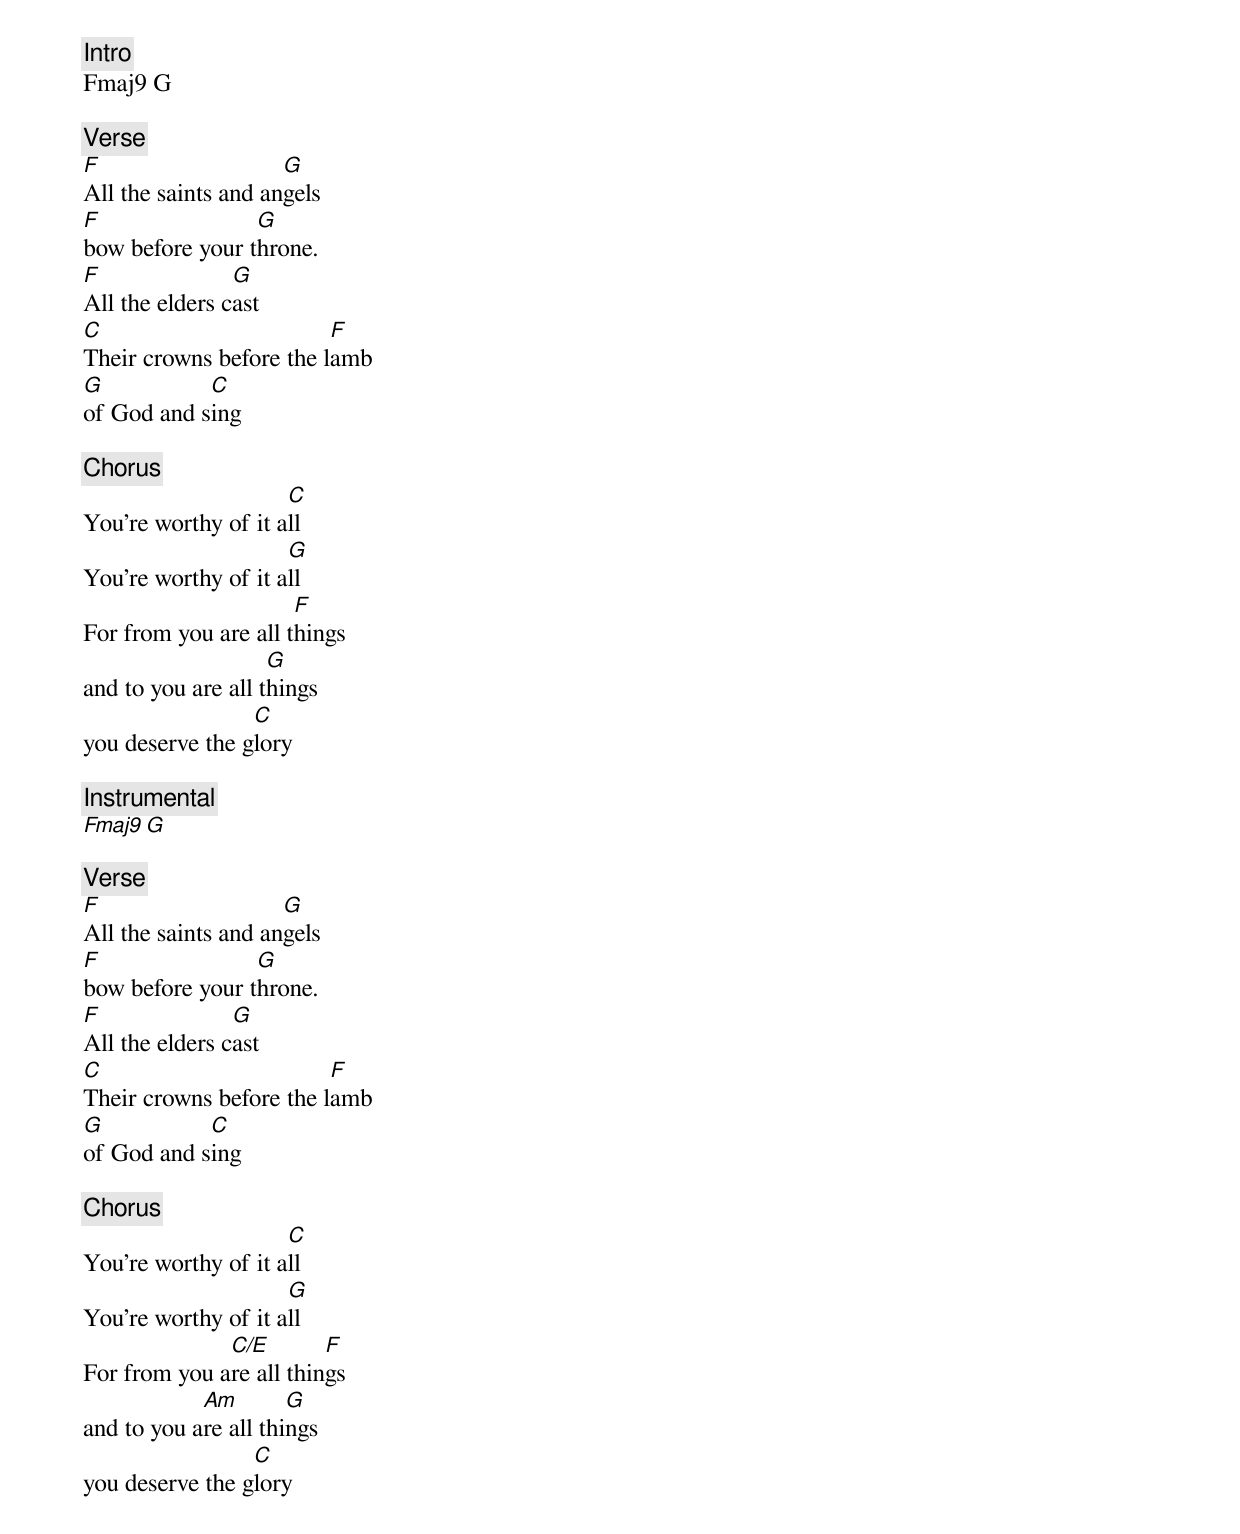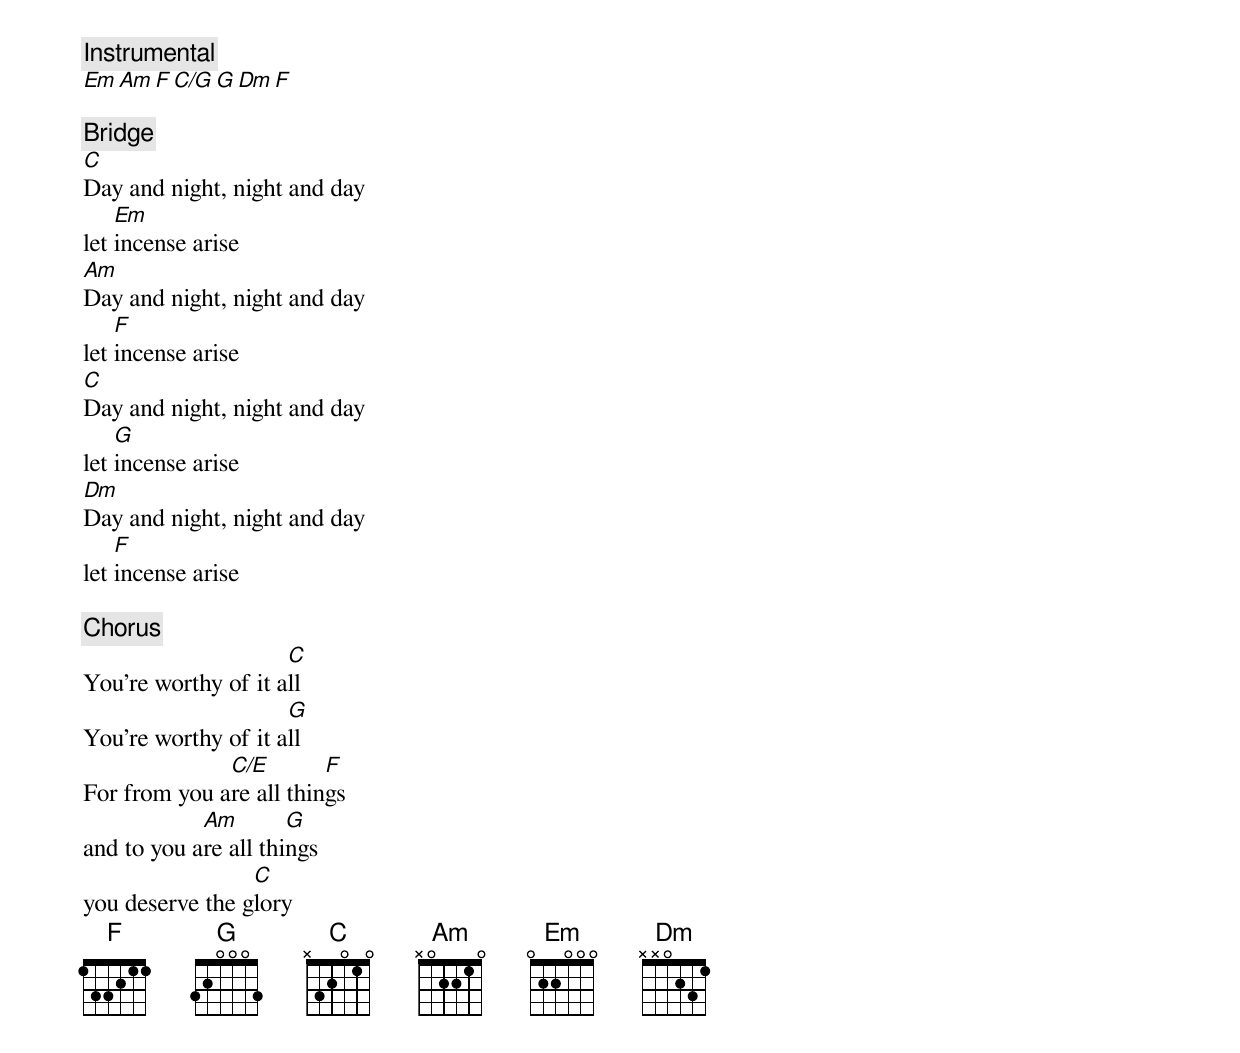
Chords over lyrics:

[Intro]
Fmaj9 G

[Verse]
F                    G
All the saints and angels
F                G
bow before your throne.
F               G
All the elders cast
C                        F
Their crowns before the lamb
G           C
of God and sing

[Chorus]
                     C
You’re worthy of it all
                     G
You’re worthy of it all
                      F
For from you are all things
                    G
and to you are all things
                 C
you deserve the glory

[Instrumental]
Fmaj9 G

[Verse]
F                    G
All the saints and angels
F                G
bow before your throne.
F               G
All the elders cast
C                        F
Their crowns before the lamb
G           C
of God and sing

[Chorus]
                     C
You’re worthy of it all
                     G
You’re worthy of it all
              C/E        F
For from you are all things
            Am        G
and to you are all things
                 C
you deserve the glory

[Instrumental]
Em Am F C/G G Dm F

[Bridge]
C
Day and night, night and day
    Em
let incense arise
Am
Day and night, night and day
    F
let incense arise
C
Day and night, night and day
    G
let incense arise
Dm
Day and night, night and day
    F
let incense arise

[Chorus]
                     C
You’re worthy of it all
                     G
You’re worthy of it all
              C/E        F
For from you are all things
            Am        G
and to you are all things
                 C
you deserve the glory
